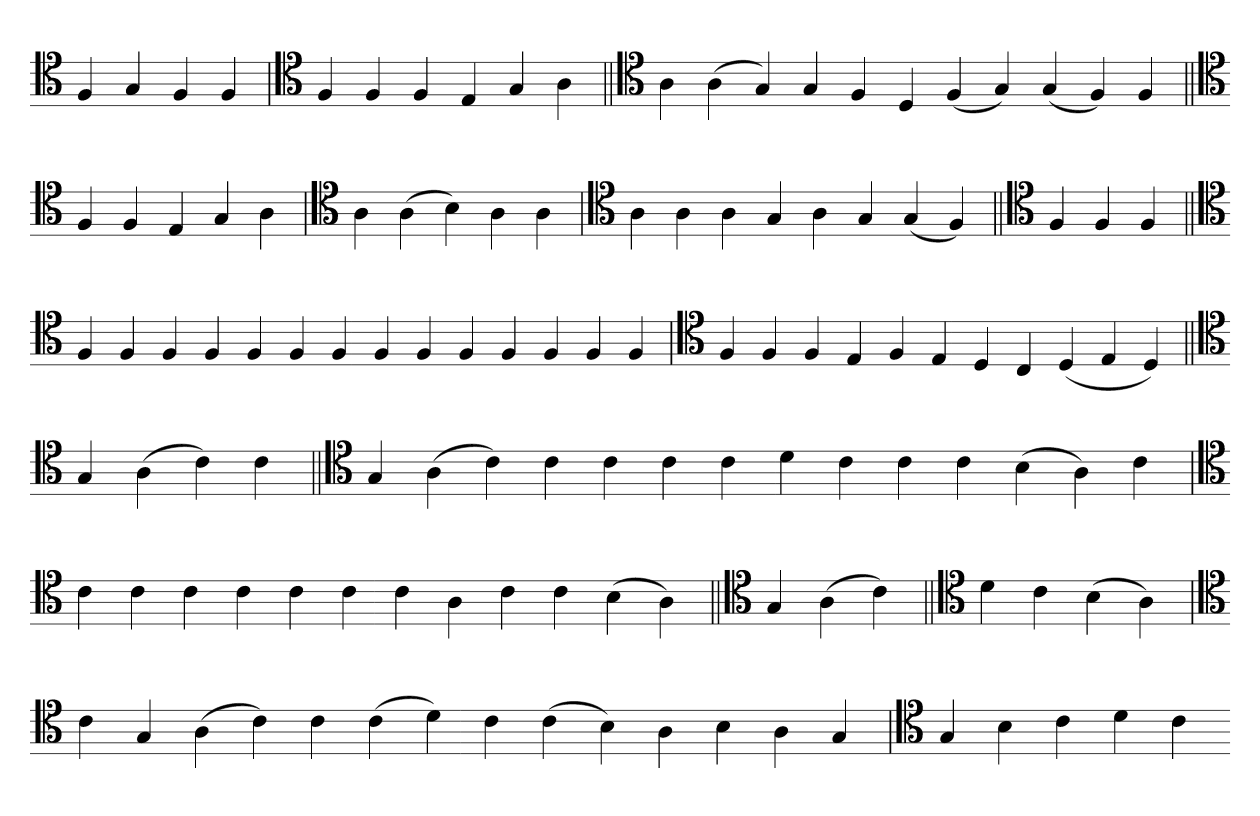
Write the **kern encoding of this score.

**kern
*part1
*staff1
*clefC4
=
4F
4G
4F
4F
=`
*clefC4
4F
4F
4F
4E
4G
4A
=||
*clefC4
4A
(4A
4G)
4G
4F
4D
(4F
4G)
(4G
4F)
4F
=||
*clefC4
4F
4F
4E
4G
4A
=`
*clefC4
4A
(4A
4B)
4A
4A
=`
*clefC4
4A
4A
4A
4G
4A
4G
(4G
4F)
=||
*clefC4
4F
4F
4F
=||
*clefC4
4F
4F
4F
4F
4F
4F
4F
4F
4F
4F
4F
4F
4F
4F
=`
*clefC4
4F
4F
4F
4E
4F
4E
4D
4C
(4D
4E
4D)
=||
*clefC4
4G
(4A
4c)
4c
=||
*clefC4
4G
(4A
4c)
4c
4c
4c
4c
4d
4c
4c
4c
(4B
4A)
4c
=
*clefC4
4c
4c
4c
4c
4c
4c
4c
4A
4c
4c
(4B
4A)
=||
*clefC4
4G
(4A
4c)
=||
*clefC4
4d
4c
(4B
4A)
=
*clefC4
4c
4G
(4A
4c)
4c
(4c
4d)
4c
(4c
4B)
4A
4B
4A
4G
='
*clefC4
4G
4B
4c
4d
4c
=-
*-
